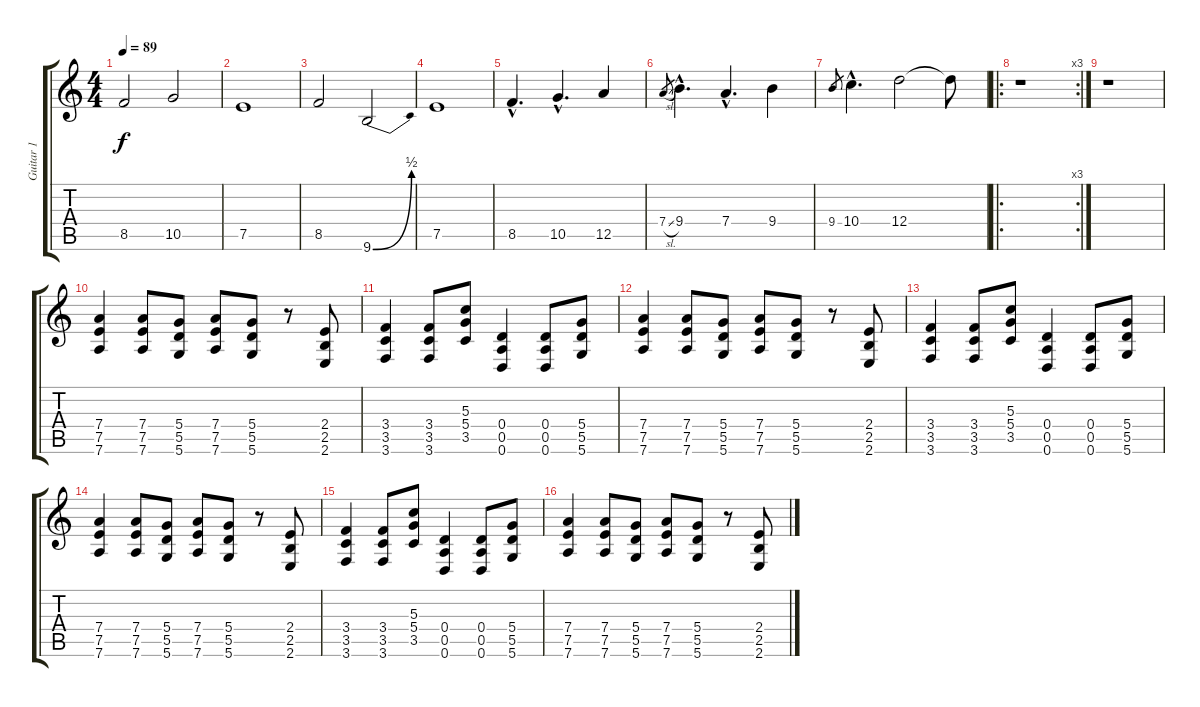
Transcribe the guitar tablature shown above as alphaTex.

\track ("Guitar 1" "Guitar 1") {instrument distortionguitar}
\staff {score tabs}
\tuning (E4 B3 G3 D3 A2 D2) {hide}
\ts (4 4)
\tempo 89
\clef g2
\ks c
8.5.2{dy f} 10.5.2 |
7.5.1 |
8.5.2 9.6{be (bend 0 0 60 2)}.2 |
7.5.1 |
8.5{hac}.4{d} 10.5{hac}.4{d} 12.5.4 |
7.4{sl}.8{gr} 9.4{hac}.4{d} 7.4{hac}.4{d} 9.4.4 |
9.4.8{gr} 10.4{hac}.4{d} 12.4.2 12.4{t}.8 |
\ro
\rc 3
r.1 |
r.1 |
(7.4 7.5 7.6).4 (7.4 7.5 7.6).8 (5.4 5.5 5.6).8 (7.4 7.5 7.6).8 (5.4 5.5 5.6).8 r.8 (2.4 2.5 2.6).8 |
(3.4 3.5 3.6).4 (3.4 3.5 3.6).8 (5.3 5.4 3.5).8 (0.4 0.5 0.6).4 (0.4 0.5 0.6).8 (5.4 5.5 5.6).8 |
(7.4 7.5 7.6).4 (7.4 7.5 7.6).8 (5.4 5.5 5.6).8 (7.4 7.5 7.6).8 (5.4 5.5 5.6).8 r.8 (2.4 2.5 2.6).8 |
(3.4 3.5 3.6).4 (3.4 3.5 3.6).8 (5.3 5.4 3.5).8 (0.4 0.5 0.6).4 (0.4 0.5 0.6).8 (5.4 5.5 5.6).8 |
(7.4 7.5 7.6).4 (7.4 7.5 7.6).8 (5.4 5.5 5.6).8 (7.4 7.5 7.6).8 (5.4 5.5 5.6).8 r.8 (2.4 2.5 2.6).8 |
(3.4 3.5 3.6).4 (3.4 3.5 3.6).8 (5.3 5.4 3.5).8 (0.4 0.5 0.6).4 (0.4 0.5 0.6).8 (5.4 5.5 5.6).8 |
(7.4 7.5 7.6).4 (7.4 7.5 7.6).8 (5.4 5.5 5.6).8 (7.4 7.5 7.6).8 (5.4 5.5 5.6).8 r.8 (2.4 2.5 2.6).8
